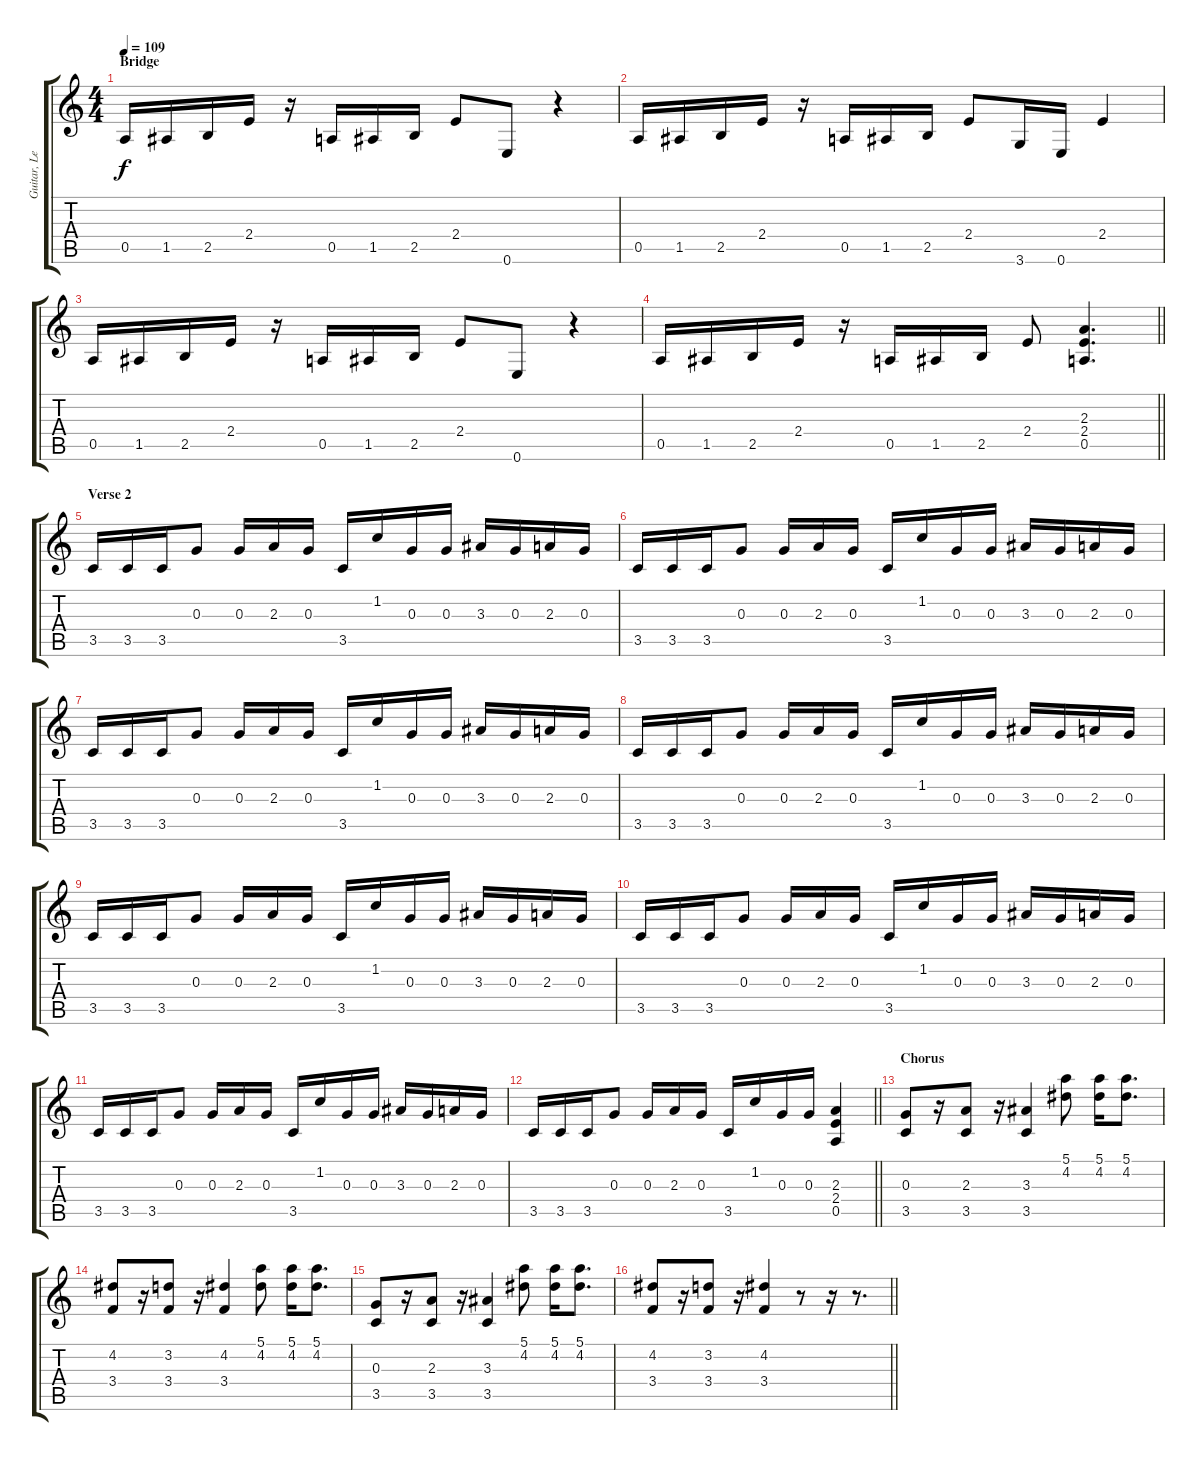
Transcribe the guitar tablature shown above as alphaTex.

\track ("Guitar, Lead" "Guitar, Le") {instrument distortionguitar}
\staff {score tabs}
\tuning (E4 B3 G3 D3 A2 E2) {hide}
\ts (4 4)
\section ("" "Bridge")
\tempo 109
\clef g2
\ks c
0.5.16{dy f} 1.5.16 2.5.16 2.4.16 r.16 0.5.16 1.5.16 2.5.16 2.4.8 0.6.8 r.4 |
0.5.16 1.5.16 2.5.16 2.4.16 r.16 0.5.16 1.5.16 2.5.16 2.4.8 3.6.16 0.6.16 2.4.4 |
0.5.16 1.5.16 2.5.16 2.4.16 r.16 0.5.16 1.5.16 2.5.16 2.4.8 0.6.8 r.4 |
\barLineRight lightlight
0.5.16 1.5.16 2.5.16 2.4.16 r.16 0.5.16 1.5.16 2.5.16 2.4.8 (2.3 2.4 0.5).4{d} |
\section ("" "Verse 2")
3.5.16{instrument electricguitarmuted} 3.5.16 3.5.16 0.3.8 0.3.16 2.3.16 0.3.16 3.5.16 1.2.16 0.3.16 0.3.16 3.3.16 0.3.16 2.3.16 0.3.16 |
3.5.16 3.5.16 3.5.16 0.3.8 0.3.16 2.3.16 0.3.16 3.5.16 1.2.16 0.3.16 0.3.16 3.3.16 0.3.16 2.3.16 0.3.16 |
3.5.16 3.5.16 3.5.16 0.3.8 0.3.16 2.3.16 0.3.16 3.5.16 1.2.16 0.3.16 0.3.16 3.3.16 0.3.16 2.3.16 0.3.16 |
3.5.16 3.5.16 3.5.16 0.3.8 0.3.16 2.3.16 0.3.16 3.5.16 1.2.16 0.3.16 0.3.16 3.3.16 0.3.16 2.3.16 0.3.16 |
3.5.16 3.5.16 3.5.16 0.3.8 0.3.16 2.3.16 0.3.16 3.5.16 1.2.16 0.3.16 0.3.16 3.3.16 0.3.16 2.3.16 0.3.16 |
3.5.16 3.5.16 3.5.16 0.3.8 0.3.16 2.3.16 0.3.16 3.5.16 1.2.16 0.3.16 0.3.16 3.3.16 0.3.16 2.3.16 0.3.16 |
3.5.16 3.5.16 3.5.16 0.3.8 0.3.16 2.3.16 0.3.16 3.5.16 1.2.16 0.3.16 0.3.16 3.3.16 0.3.16 2.3.16 0.3.16 |
\barLineRight lightlight
3.5.16 3.5.16 3.5.16 0.3.8 0.3.16 2.3.16 0.3.16 3.5.16 1.2.16 0.3.16 0.3.16 (2.3 2.4 0.5).4 |
\section ("" "Chorus")
(0.3 3.5).8 r.16 (2.3 3.5).8 r.16 (3.3 3.5).4 (5.1 4.2).8 (5.1 4.2).16 (5.1 4.2).8{d} |
(4.2 3.4).8 r.16 (3.2 3.4).8 r.16 (4.2 3.4).4 (5.1 4.2).8 (5.1 4.2).16 (5.1 4.2).8{d} |
(0.3 3.5).8 r.16 (2.3 3.5).8 r.16 (3.3 3.5).4 (5.1 4.2).8 (5.1 4.2).16 (5.1 4.2).8{d} |
\barLineRight lightlight
(4.2 3.4).8 r.16 (3.2 3.4).8 r.16 (4.2 3.4).4 r.8 r.16 r.8{d}
